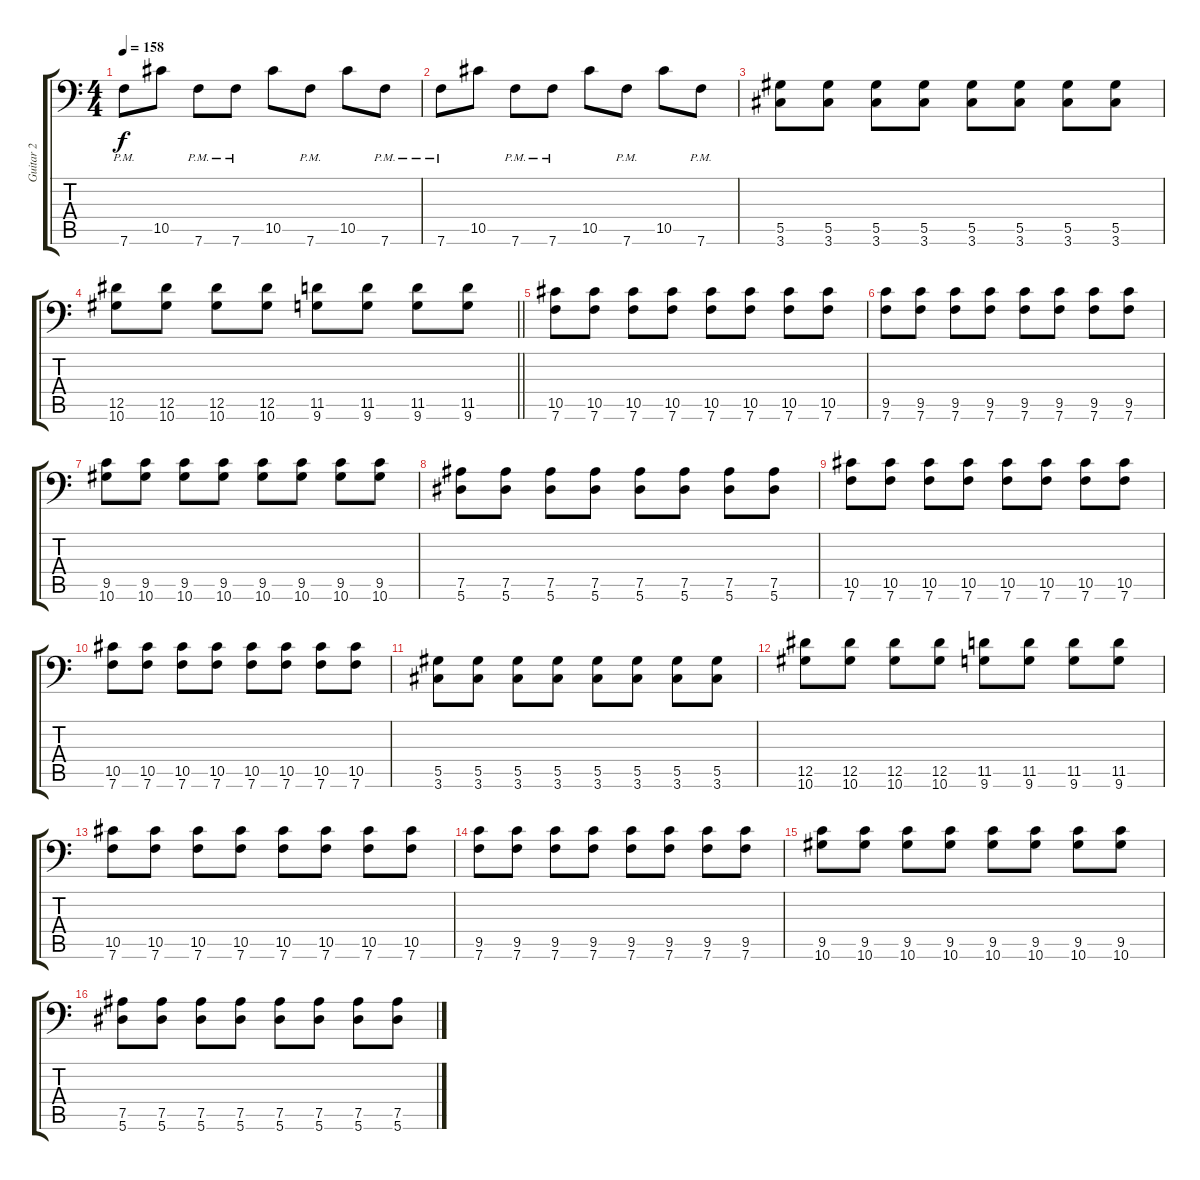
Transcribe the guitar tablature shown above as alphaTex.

\track ("Guitar 2" "Guitar 2") {instrument distortionguitar}
\staff {score tabs}
\tuning (Bb3 F3 Db3 Ab2 Eb2 Bb1) {hide}
\ts (4 4)
\tempo 158
\clef f4
\ks c
7.6{pm}.8{dy f volume 16} 10.5.8 7.6{pm}.8 7.6{pm}.8 10.5.8 7.6{pm}.8 10.5.8 7.6{pm}.8 |
7.6{pm}.8 10.5.8 7.6{pm}.8 7.6{pm}.8 10.5.8 7.6{pm}.8 10.5.8 7.6{pm}.8 |
(5.5 3.6).8 (5.5 3.6).8 (5.5 3.6).8 (5.5 3.6).8 (5.5 3.6).8 (5.5 3.6).8 (5.5 3.6).8 (5.5 3.6).8 |
\barLineRight lightlight
(12.5 10.6).8 (12.5 10.6).8 (12.5 10.6).8 (12.5 10.6).8 (11.5 9.6).8 (11.5 9.6).8 (11.5 9.6).8 (11.5 9.6).8 |
(10.5 7.6).8 (10.5 7.6).8 (10.5 7.6).8 (10.5 7.6).8 (10.5 7.6).8 (10.5 7.6).8 (10.5 7.6).8 (10.5 7.6).8 |
(9.5 7.6).8 (9.5 7.6).8 (9.5 7.6).8 (9.5 7.6).8 (9.5 7.6).8 (9.5 7.6).8 (9.5 7.6).8 (9.5 7.6).8 |
(9.5 10.6).8 (9.5 10.6).8 (9.5 10.6).8 (9.5 10.6).8 (9.5 10.6).8 (9.5 10.6).8 (9.5 10.6).8 (9.5 10.6).8 |
(7.5 5.6).8 (7.5 5.6).8 (7.5 5.6).8 (7.5 5.6).8 (7.5 5.6).8 (7.5 5.6).8 (7.5 5.6).8 (7.5 5.6).8 |
(10.5 7.6).8 (10.5 7.6).8 (10.5 7.6).8 (10.5 7.6).8 (10.5 7.6).8 (10.5 7.6).8 (10.5 7.6).8 (10.5 7.6).8 |
(10.5 7.6).8 (10.5 7.6).8 (10.5 7.6).8 (10.5 7.6).8 (10.5 7.6).8 (10.5 7.6).8 (10.5 7.6).8 (10.5 7.6).8 |
(5.5 3.6).8 (5.5 3.6).8 (5.5 3.6).8 (5.5 3.6).8 (5.5 3.6).8 (5.5 3.6).8 (5.5 3.6).8 (5.5 3.6).8 |
(12.5 10.6).8 (12.5 10.6).8 (12.5 10.6).8 (12.5 10.6).8 (11.5 9.6).8 (11.5 9.6).8 (11.5 9.6).8 (11.5 9.6).8 |
(10.5 7.6).8 (10.5 7.6).8 (10.5 7.6).8 (10.5 7.6).8 (10.5 7.6).8 (10.5 7.6).8 (10.5 7.6).8 (10.5 7.6).8 |
(9.5 7.6).8 (9.5 7.6).8 (9.5 7.6).8 (9.5 7.6).8 (9.5 7.6).8 (9.5 7.6).8 (9.5 7.6).8 (9.5 7.6).8 |
(9.5 10.6).8 (9.5 10.6).8 (9.5 10.6).8 (9.5 10.6).8 (9.5 10.6).8 (9.5 10.6).8 (9.5 10.6).8 (9.5 10.6).8 |
(7.5 5.6).8 (7.5 5.6).8 (7.5 5.6).8 (7.5 5.6).8 (7.5 5.6).8 (7.5 5.6).8 (7.5 5.6).8 (7.5 5.6).8
